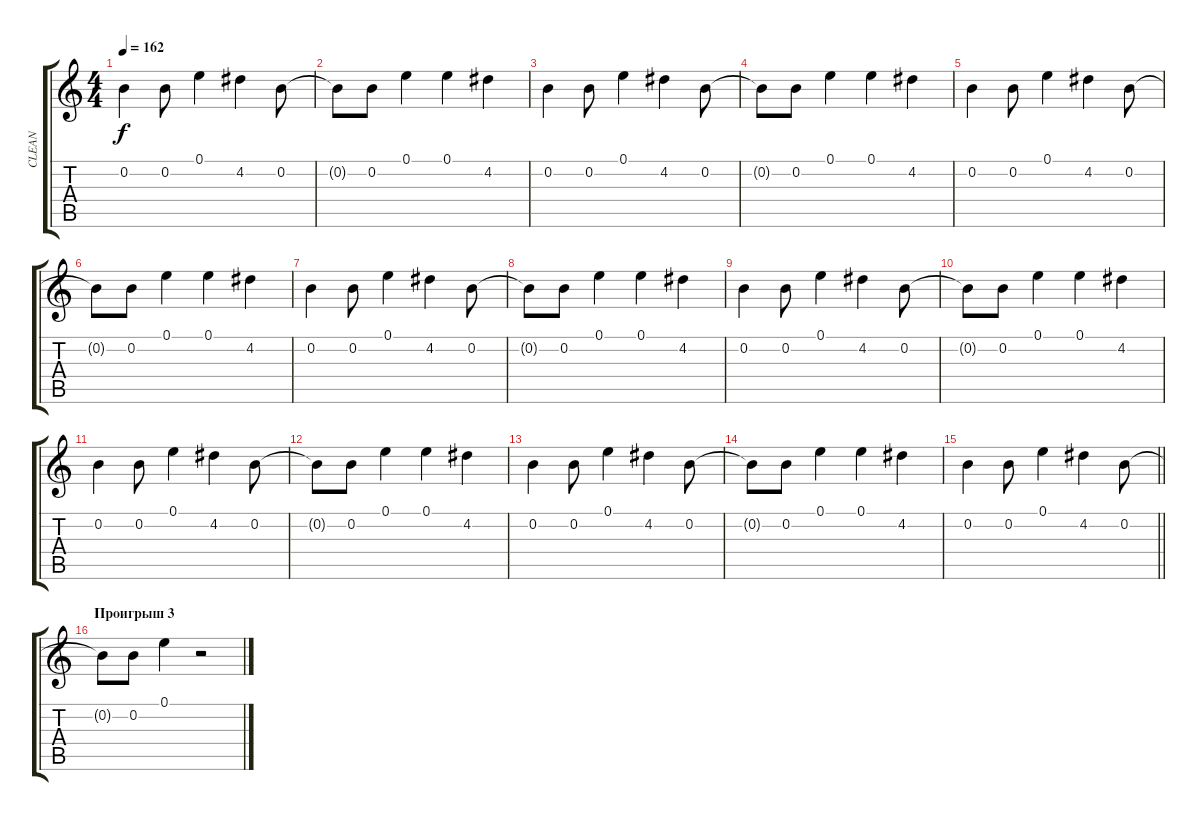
\track ("CLEAN" "CLEAN") {instrument electricguitarclean}
\staff {score tabs}
\tuning (E4 B3 G3 D3 A2 E2) {hide}
\ts (4 4)
\tempo 162
\clef g2
\ks c
0.2.4{dy f} 0.2.8 0.1.4 4.2.4 0.2.8 |
0.2{t}.8 0.2.8 0.1.4 0.1.4 4.2.4 |
0.2.4 0.2.8 0.1.4 4.2.4 0.2.8 |
0.2{t}.8 0.2.8 0.1.4 0.1.4 4.2.4 |
0.2.4 0.2.8 0.1.4 4.2.4 0.2.8 |
0.2{t}.8 0.2.8 0.1.4 0.1.4 4.2.4 |
0.2.4 0.2.8 0.1.4 4.2.4 0.2.8 |
0.2{t}.8 0.2.8 0.1.4 0.1.4 4.2.4 |
0.2.4 0.2.8 0.1.4 4.2.4 0.2.8 |
0.2{t}.8 0.2.8 0.1.4 0.1.4 4.2.4 |
0.2.4 0.2.8 0.1.4 4.2.4 0.2.8 |
0.2{t}.8 0.2.8 0.1.4 0.1.4 4.2.4 |
0.2.4 0.2.8 0.1.4 4.2.4 0.2.8 |
0.2{t}.8 0.2.8 0.1.4 0.1.4 4.2.4 |
\barLineRight lightlight
0.2.4 0.2.8 0.1.4 4.2.4 0.2.8 |
\section ("" "Проигрыш 3")
0.2{t}.8 0.2.8 0.1.4 r.2
